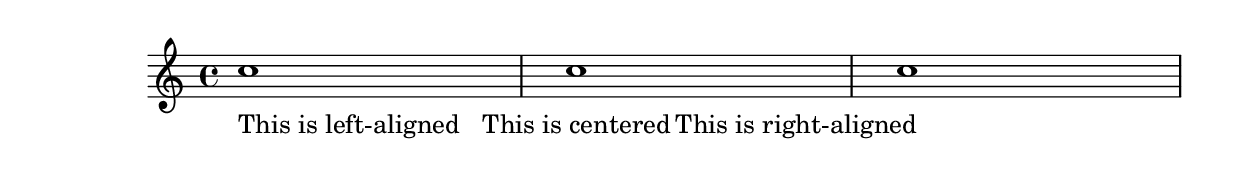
%% Do not edit this file; it is auto-generated from LSR http://lsr.dsi.unimi.it
%% This file is in the public domain.
\version "2.12.3"

\header {
  lsrtags = "text, vocal-music"

  texidoces = "
La alineación horizontal de la letra se puede ajustar sobreescribiendo
la propiedad @code{self-alignment-X} del objeto @code{LyricText}.
@code{#-1} es izquierda, @code{#0} es centrado y @code{#1} es derecha;
sin embargo, puede usar también @code{#LEFT}, @code{#CENTER} y
@code{#RIGHT}.

"
  doctitlees = "Alineación de la letra"

  texidoc = "
Horizontal alignment for lyrics cam be set by overriding the
@code{self-alignment-X} property of the @code{LyricText} object.
@code{#-1} is left, @code{#0} is center and @code{#1} is right;
however, you can use @code{#LEFT}, @code{#CENTER} and @code{#RIGHT} as
well. 

"
  doctitle = "Lyrics alignment"
} % begin verbatim

\layout { ragged-right = ##f }
\relative c'' {
  c1
  c1
  c1
}
\addlyrics {
  \once \override LyricText #'self-alignment-X = #LEFT
  "This is left-aligned"
  \once \override LyricText #'self-alignment-X = #CENTER
  "This is centered" 
  \once \override LyricText #'self-alignment-X = #1
  "This is right-aligned"
}

